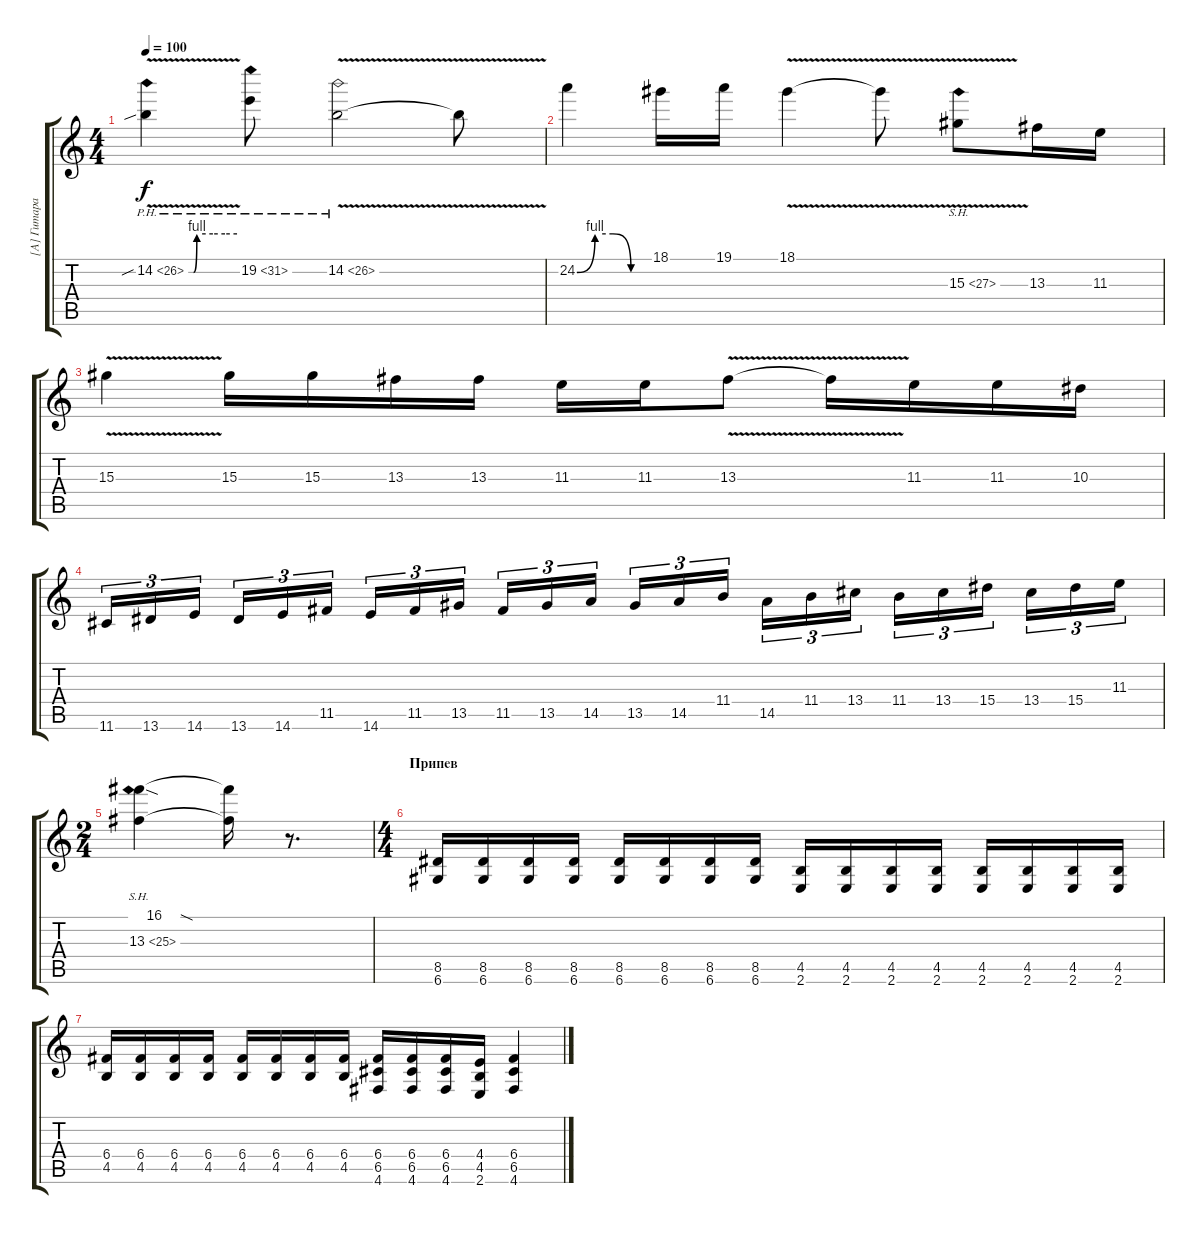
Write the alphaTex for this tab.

\track ("[A] Гитара [Alex]" "[A] Гитара") {instrument distortionguitar}
\staff {score tabs}
\tuning (D4 A3 F3 C3 G2 D2) {hide}
\ts (4 4)
\tempo 100
\clef g2
\ks c
14.2{be (custom 0 0 6 0 10 4 30 4 45 4 60 4) ph 12 v sib}.4{dy f} 19.2{ph 12}.8 14.2{ph 12 v}.2 14.2{t}.8 |
24.2{be (custom 0 0 15 4 30 4 45 0 60 0)}.4 18.1.16 19.1.16 18.1{v}.4 18.1{t}.8 15.3{sh 12 v}.8 13.3.16 11.3.16 |
15.3{v}.4 15.3.16 15.3.16 13.3.16 13.3.16 11.3.16 11.3.16 13.3{v}.8 13.3{t}.16 11.3.16 11.3.16 10.3.16 |
11.6.16{tu (3 2)} 13.6.16{tu (3 2)} 14.6.16{tu (3 2)} 13.6.16{tu (3 2)} 14.6.16{tu (3 2)} 11.5.16{tu (3 2)} 14.6.16{tu (3 2)} 11.5.16{tu (3 2)} 13.5.16{tu (3 2)} 11.5.16{tu (3 2)} 13.5.16{tu (3 2)} 14.5.16{tu (3 2)} 13.5.16{tu (3 2)} 14.5.16{tu (3 2)} 11.4.16{tu (3 2)} 14.5.16{tu (3 2)} 11.4.16{tu (3 2)} 13.4.16{tu (3 2)} 11.4.16{tu (3 2)} 13.4.16{tu (3 2)} 15.4.16{tu (3 2)} 13.4.16{tu (3 2)} 15.4.16{tu (3 2)} 11.3.16{tu (3 2)} |
\ts (2 4)
(16.1{sod} 13.3{sh 12}).4 (16.1{t} 13.3{t}).16 r.8{d} |
\ts (4 4)
\section ("" "Припев")
(8.5 6.6).16 (8.5 6.6).16 (8.5 6.6).16 (8.5 6.6).16 (8.5 6.6).16 (8.5 6.6).16 (8.5 6.6).16 (8.5 6.6).16 (4.5 2.6).16 (4.5 2.6).16 (4.5 2.6).16 (4.5 2.6).16 (4.5 2.6).16 (4.5 2.6).16 (4.5 2.6).16 (4.5 2.6).16 |
(6.4 4.5).16 (6.4 4.5).16 (6.4 4.5).16 (6.4 4.5).16 (6.4 4.5).16 (6.4 4.5).16 (6.4 4.5).16 (6.4 4.5).16 (6.4 6.5 4.6).16 (6.4 6.5 4.6).16 (6.4 6.5 4.6).16 (4.4 4.5 2.6).16 (6.4 6.5 4.6).4
